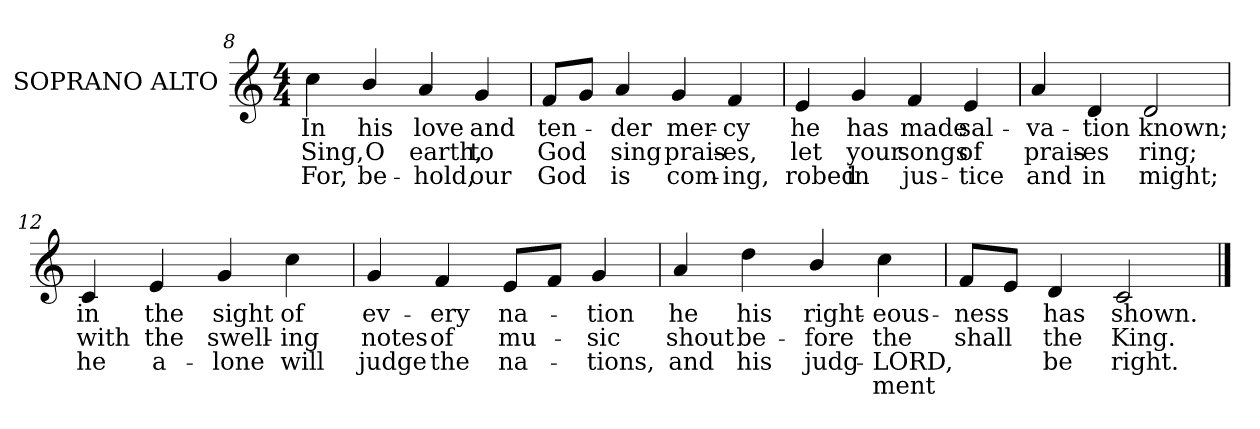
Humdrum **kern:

**kern	**text	**text	**text	**text
*part1	*part1	*part1	*part1	*part1
*staff1	*staff1	*staff1	*staff1	*staff1
*I"SOPRANO ALTO	*	*	*	*
*I'S. A.	*	*	*	*
*clefG2	*	*	*	*
*k[]	*	*	*	*
*C:	*	*	*	*
*M4/4	*	*	*	*
=8	=8	=8	=8	=8
!	!LO:LY:b:color=#000000	!LO:LY:b:color=#000000	!LO:LY:b:color=#000000	!
4cci\	In	Sing,	For,	.
!	!LO:LY:b:color=#000000	!LO:LY:b:color=#000000	!LO:LY:b:color=#000000	!
4bi/	his	O	be-	.
!	!LO:LY:b:color=#000000	!LO:LY:b:color=#000000	!LO:LY:b:color=#000000	!
4ai/	love	earth,	-hold,	.
!	!LO:LY:b:color=#000000	!LO:LY:b:color=#000000	!LO:LY:b:color=#000000	!
4gi/	and	to	our	.
!!LO:LB:g=z
=9	=9	=9	=9	=9
!	!LO:LY:b:color=#000000	!LO:LY:b:color=#000000	!LO:LY:b:color=#000000	!
8fi/L	ten-	God	God	.
8gi/J	.	.	.	.
!	!LO:LY:b:color=#000000	!LO:LY:b:color=#000000	!LO:LY:b:color=#000000	!
4ai/	-der	sing	is	.
!	!LO:LY:b:color=#000000	!LO:LY:b:color=#000000	!LO:LY:b:color=#000000	!
4gi/	mer-	prais-	com-	.
!	!LO:LY:b:color=#000000	!LO:LY:b:color=#000000	!LO:LY:b:color=#000000	!
4fi/	-cy	-es,	-ing,	.
=10	=10	=10	=10	=10
!	!LO:LY:b:color=#000000	!LO:LY:b:color=#000000	!LO:LY:b:color=#000000	!
4ei/	he	let	robed	.
!	!LO:LY:b:color=#000000	!LO:LY:b:color=#000000	!LO:LY:b:color=#000000	!
4gi/	has	your	in	.
!	!LO:LY:b:color=#000000	!LO:LY:b:color=#000000	!LO:LY:b:color=#000000	!
4fi/	made	songs	jus-	.
!	!LO:LY:b:color=#000000	!LO:LY:b:color=#000000	!LO:LY:b:color=#000000	!
4ei/	sal-	of	-tice	.
=11	=11	=11	=11	=11
!	!LO:LY:b:color=#000000	!LO:LY:b:color=#000000	!LO:LY:b:color=#000000	!
4ai/	-va-	prais-	and	.
!	!LO:LY:b:color=#000000	!LO:LY:b:color=#000000	!LO:LY:b:color=#000000	!
4di/	-tion	-es	in	.
!	!LO:LY:b:color=#000000	!LO:LY:b:color=#000000	!LO:LY:b:color=#000000	!
2di/	known;	ring;	might;	.
!!LO:LB:g=z
=12	=12	=12	=12	=12
!	!LO:LY:b:color=#000000	!LO:LY:b:color=#000000	!LO:LY:b:color=#000000	!
4ci/	in	with	he	.
!	!LO:LY:b:color=#000000	!LO:LY:b:color=#000000	!LO:LY:b:color=#000000	!
4ei/	the	the	a-	.
!	!LO:LY:b:color=#000000	!LO:LY:b:color=#000000	!LO:LY:b:color=#000000	!
4gi/	sight	swell-	-lone	.
!	!LO:LY:b:color=#000000	!LO:LY:b:color=#000000	!LO:LY:b:color=#000000	!
4cci\	of	-ing	will	.
=13	=13	=13	=13	=13
!	!LO:LY:b:color=#000000	!LO:LY:b:color=#000000	!LO:LY:b:color=#000000	!
4gi/	ev-	notes	judge	.
!	!LO:LY:b:color=#000000	!LO:LY:b:color=#000000	!LO:LY:b:color=#000000	!
4fi/	-ery	of	the	.
!	!LO:LY:b:color=#000000	!LO:LY:b:color=#000000	!LO:LY:b:color=#000000	!
8ei/L	na-	mu-	na-	.
8fi/J	.	.	.	.
!	!LO:LY:b:color=#000000	!LO:LY:b:color=#000000	!LO:LY:b:color=#000000	!
4gi/	-tion	-sic	-tions,	.
=14	=14	=14	=14	=14
!	!LO:LY:b:color=#000000	!LO:LY:b:color=#000000	!LO:LY:b:color=#000000	!
4ai/	he	shout	and	.
!	!LO:LY:b:color=#000000	!LO:LY:b:color=#000000	!LO:LY:b:color=#000000	!
4ddi\	his	be-	his	.
!	!LO:LY:b:color=#000000	!LO:LY:b:color=#000000	!LO:LY:b:color=#000000	!
4bi/	right-	-fore	judg-	.
!	!LO:LY:b:color=#000000	!LO:LY:b:color=#000000	!LO:LY:b:color=#000000	!LO:LY:b:color=#000000
4cci\	-eous-	the	LORD,	-ment
=15	=15	=15	=15	=15
!	!LO:LY:b:color=#000000	!LO:LY:b:color=#000000	!	!
8fi/L	-ness	shall	.	.
8ei/J	.	.	.	.
!	!LO:LY:b:color=#000000	!LO:LY:b:color=#000000	!LO:LY:b:color=#000000	!
4di/	has	the	be	.
!	!LO:LY:b:color=#000000	!LO:LY:b:color=#000000	!LO:LY:b:color=#000000	!
2ci/	shown.	King.	right.	.
==	==	==	==	==
*-	*-	*-	*-	*-
